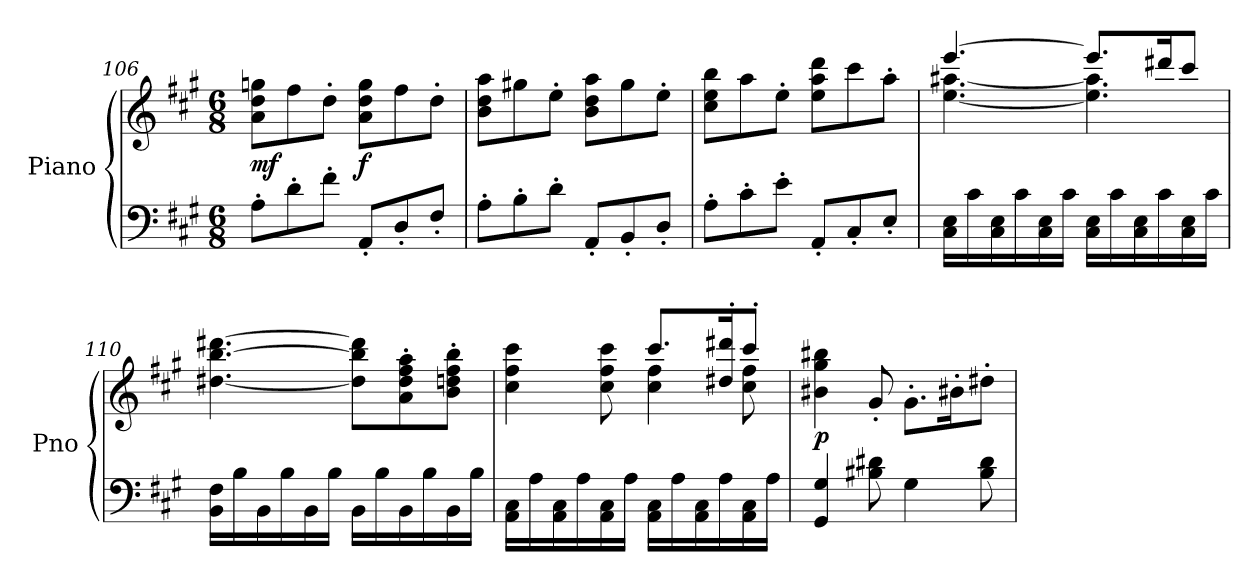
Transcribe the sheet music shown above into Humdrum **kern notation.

**kern	**kern	**dynam
*part1	*part1	*part1
*staff2	*staff1	*staff1/2
*I"Piano	*	*
*I'Pno	*	*
*clefF4	*clefG2	*
*k[f#c#g#]	*k[f#c#g#]	*
*M6/8	*M6/8	*
=106	=106	=106
!	!	!LO:DY:b
8A'\L	8a\ 8dd\ 8ggn\L	mf
8d'\	8ff#\	.
8f#'\J	8dd'\J	.
!	!	!LO:DY:b
8AA'/L	8a\ 8dd\ 8gg\L	f
8D'/	8ff#\	.
8F#'/J	8dd'\J	.
=107	=107	=107
8A'\L	8b\ 8dd\ 8aa\L	.
8B'\	8gg#X\	.
8d'\J	8ee'\J	.
8AA'/L	8b\ 8dd\ 8aa\L	.
8BB'/	8gg#\	.
8D'/J	8ee'\J	.
!!LO:LB:g=z
=108	=108	=108
8A'\L	8cc#\ 8ee\ 8bb\L	.
8c#'\	8aa\	.
8e'\J	8ee'\J	.
8AA'/L	8ee\ 8aa\ 8ddd\L	.
8C#'/	8ccc#\	.
8E'/J	8aa'\J	.
=109	=109	=109
*	*^	*
!	!	!	!LO:DY:b=2
!	!	!	!LO:DY:n=1:b
16C#\ 16E\LL	[4.eee/	[4.ee\ [4.aa#X\	mp ff
16c#\	.	.	.
16C#\ 16E\	.	.	.
16c#\	.	.	.
16C#\ 16E\	.	.	.
16c#\JJ	.	.	.
16C#\ 16E\LL	8.eee/L]	4.ee\] 4.aa#\]	.
16c#\	.	.	.
16C#\ 16E\	.	.	.
16c#\	16ddd#X/K	.	.
16C#\ 16E\	8ccc#/J	.	.
16c#\JJ	.	.	.
*	*v	*v	*
=110	=110	=110
16BB\ 16F#\LL	[4.dd#X\ [4.bb\ [4.ddd#X\	.
16B\	.	.
16BB\	.	.
16B\	.	.
16BB\	.	.
16B\JJ	.	.
16BB\LL	8dd#\] 8bb\] 8ddd#\]L	.
16B\	.	.
!	!	!LO:DY:b=2
!	!	!LO:DY:n=1:b
16BB\	8a\' 8dd#\' 8ff#\' 8aa\'	p mp
16B\	.	.
16BB\	8b\' 8ddn\' 8ff#\' 8bb\'J	.
16B\JJ	.	.
=111	=111	=111
*	*^	*
16AA\ 16C#\LL	4cc#\ 4ff#\ 4ccc#\	4.ryy	.
16A\	.	.	.
16AA\ 16C#\	.	.	.
16A\	.	.	.
16AA\ 16C#\	8cc#\ 8ff#\ 8ccc#\	.	.
16A\JJ	.	.	.
16AA\ 16C#\LL	8.ccc#/L	4cc#\ 4ff#\	.
16A\	.	.	.
16AA\ 16C#\	.	.	.
16A\	16dd#X/' 16ddd#X/'K	.	.
16AA\ 16C#\	8ccc#'/J	8cc#\ 8ff#\	.
16A\JJ	.	.	.
*	*v	*v	*
!!LO:LB:g=z
=112	=112	=112
!	!	!LO:DY:a=2
4GG#/ 4G#/	4b#X\ 4gg#\ 4bb#X\	p
8B#X\ 8d#X\	8g#'/	.
4G#\	8.g#'\L	.
.	16b#X'\K	.
8B#\ 8d#\	8dd#X'\J	.
=	=	=
*-	*-	*-
